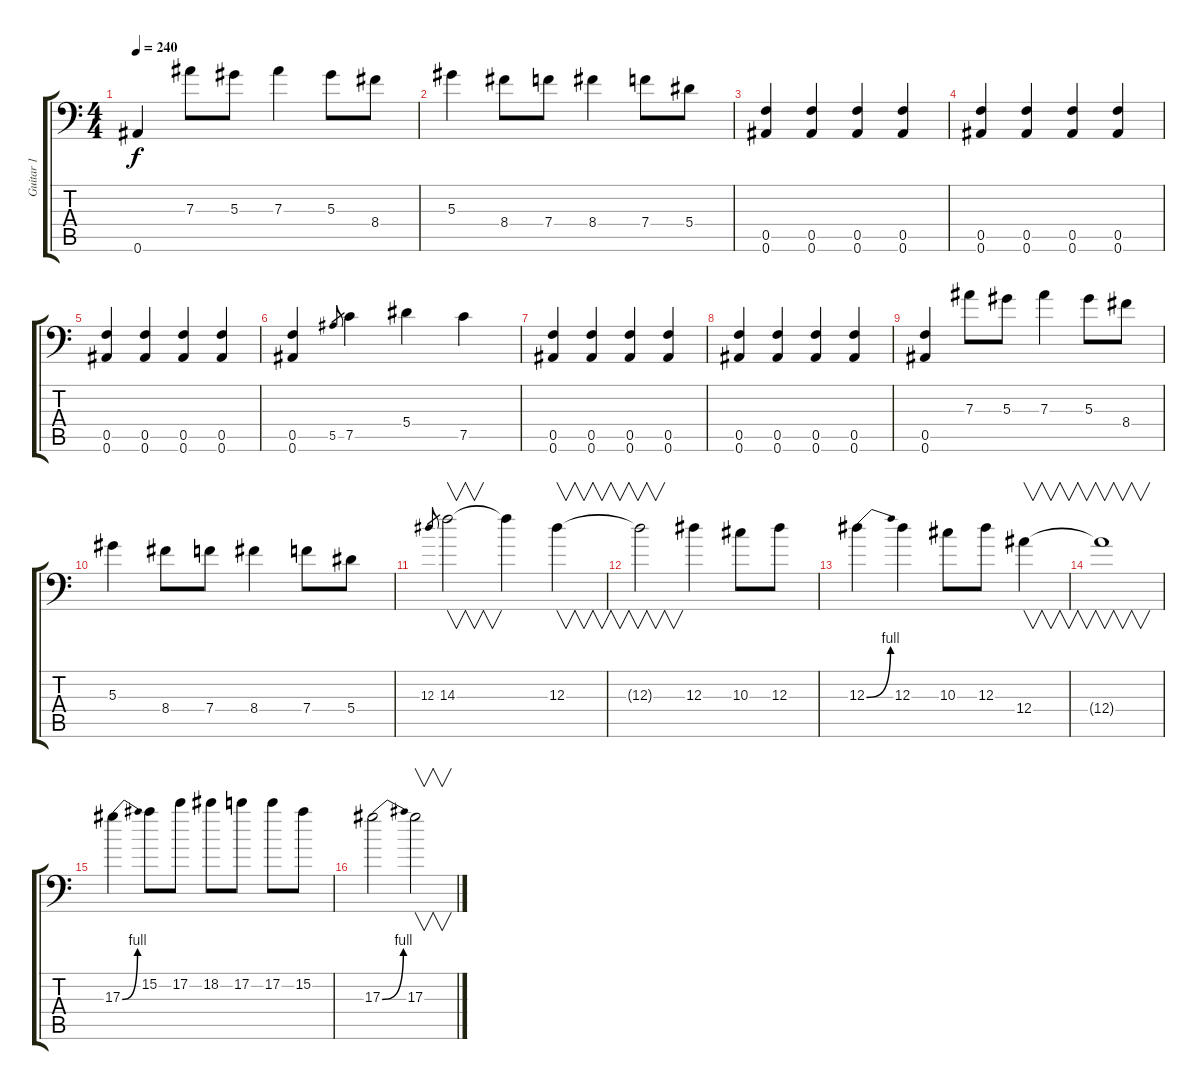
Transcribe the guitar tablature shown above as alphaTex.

\track ("Guitar 1" "Guitar 1") {instrument distortionguitar}
\staff {score tabs}
\tuning (C4 G3 Eb3 Bb2 F2 Bb1) {hide}
\ts (4 4)
\tempo 240
\clef f4
\ks c
0.6.4{dy f} 7.3.8 5.3.8 7.3.4 5.3.8 8.4.8 |
5.3.4 8.4.8 7.4.8 8.4.4 7.4.8 5.4.8 |
(0.5 0.6).4 (0.5 0.6).4 (0.5 0.6).4 (0.5 0.6).4 |
(0.5 0.6).4 (0.5 0.6).4 (0.5 0.6).4 (0.5 0.6).4 |
(0.5 0.6).4 (0.5 0.6).4 (0.5 0.6).4 (0.5 0.6).4 |
(0.5 0.6).4 5.5.8{gr} 7.5.4 5.4.4 7.5.4 |
(0.5 0.6).4 (0.5 0.6).4 (0.5 0.6).4 (0.5 0.6).4 |
(0.5 0.6).4 (0.5 0.6).4 (0.5 0.6).4 (0.5 0.6).4 |
(0.5 0.6).4 7.3.8 5.3.8 7.3.4 5.3.8 8.4.8 |
5.3.4 8.4.8 7.4.8 8.4.4 7.4.8 5.4.8 |
12.3.8{gr} 14.3.2{v} 14.3{t}.4 12.3.4{v} |
12.3{t}.2{v} 12.3.4 10.3.8 12.3.8 |
12.3{be (bend 0 0 60 4)}.4 12.3.4 10.3.8 12.3.8 12.4.4{v} |
12.4{t}.1{v} |
17.3{be (bend 0 0 60 4)}.4 15.2.8 17.2.8 18.2.8 17.2.8 17.2.8 15.2.8 |
17.3{be (bend 0 0 60 4)}.2 17.3.2{v}
